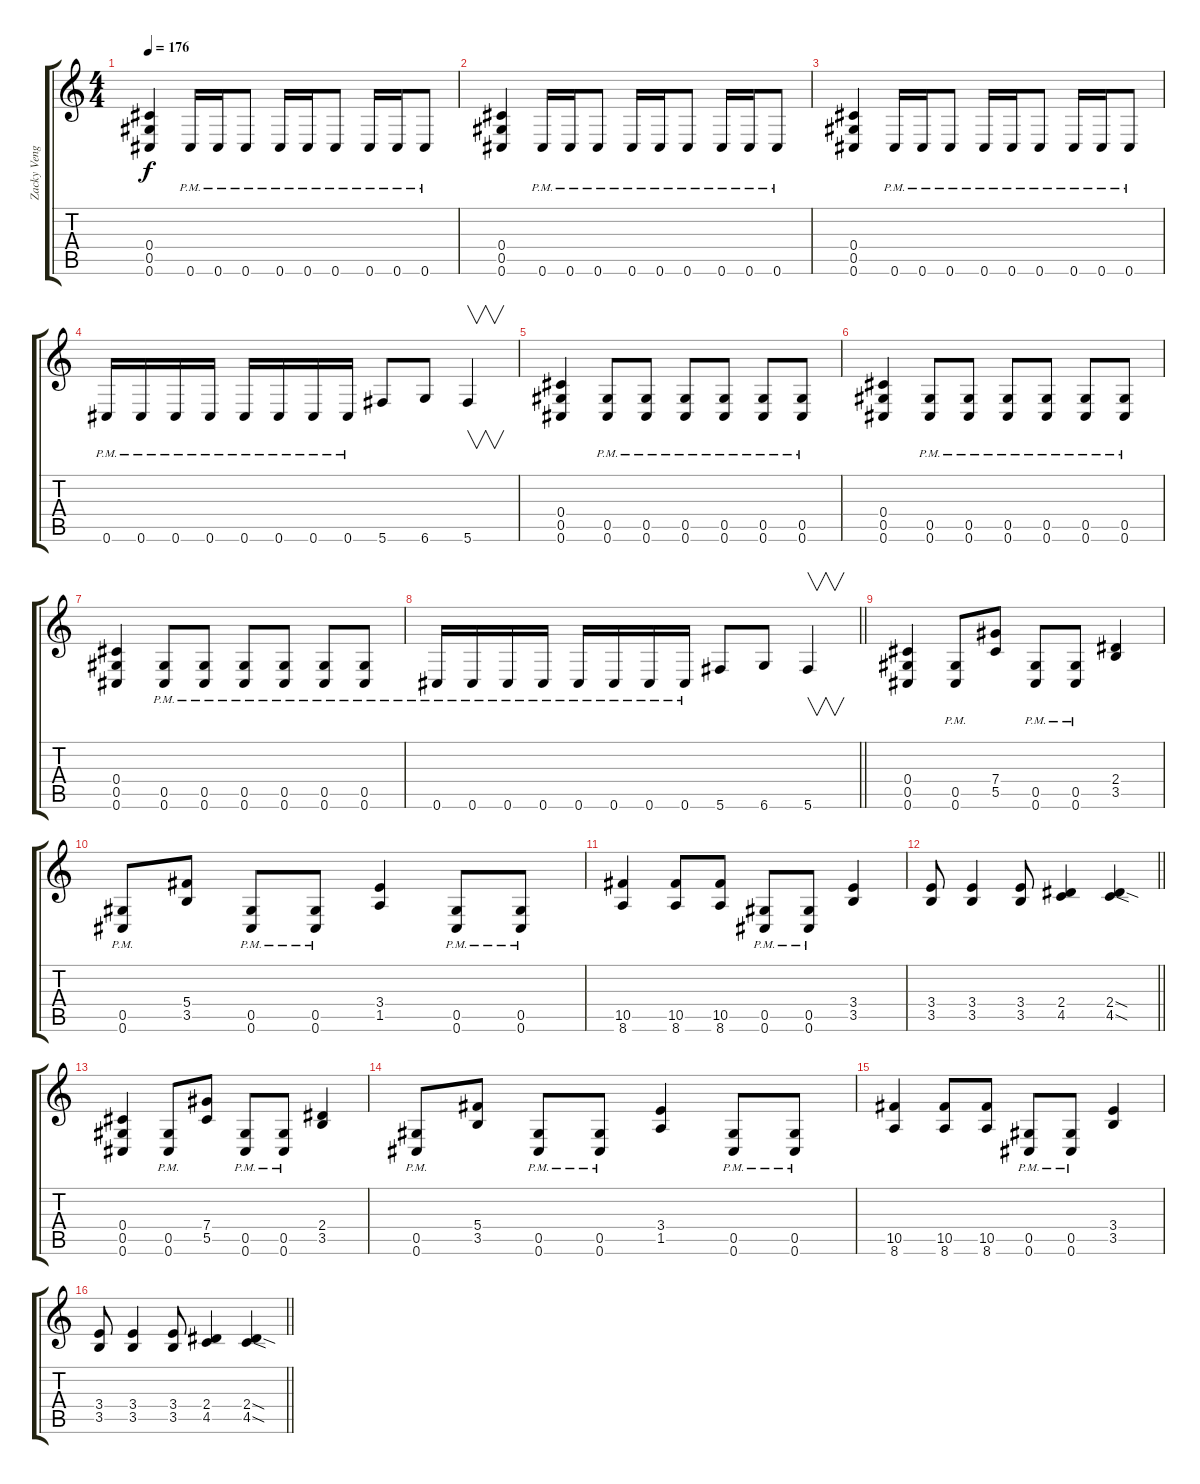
\track ("Zacky Vengeance" "Zacky Veng") {instrument distortionguitar}
\staff {score tabs}
\tuning (Eb4 Bb3 Gb3 Db3 Ab2 Db2) {hide}
\ts (4 4)
\tempo 176
\clef g2
\ks c
(0.4 0.5 0.6).4{dy f} 0.6{pm}.16 0.6{pm}.16 0.6{pm}.8 0.6{pm}.16 0.6{pm}.16 0.6{pm}.8 0.6{pm}.16 0.6{pm}.16 0.6{pm}.8 |
(0.4 0.5 0.6).4 0.6{pm}.16 0.6{pm}.16 0.6{pm}.8 0.6{pm}.16 0.6{pm}.16 0.6{pm}.8 0.6{pm}.16 0.6{pm}.16 0.6{pm}.8 |
(0.4 0.5 0.6).4 0.6{pm}.16 0.6{pm}.16 0.6{pm}.8 0.6{pm}.16 0.6{pm}.16 0.6{pm}.8 0.6{pm}.16 0.6{pm}.16 0.6{pm}.8 |
0.6{pm}.16 0.6{pm}.16 0.6{pm}.16 0.6{pm}.16 0.6{pm}.16 0.6{pm}.16 0.6{pm}.16 0.6{pm}.16 5.6.8 6.6.8 5.6.4{v} |
(0.4 0.5 0.6).4 (0.5{pm} 0.6{pm}).8 (0.5{pm} 0.6{pm}).8 (0.5{pm} 0.6{pm}).8 (0.5{pm} 0.6{pm}).8 (0.5{pm} 0.6{pm}).8 (0.5{pm} 0.6{pm}).8 |
(0.4 0.5 0.6).4 (0.5{pm} 0.6{pm}).8 (0.5{pm} 0.6{pm}).8 (0.5{pm} 0.6{pm}).8 (0.5{pm} 0.6{pm}).8 (0.5{pm} 0.6{pm}).8 (0.5{pm} 0.6{pm}).8 |
(0.4 0.5 0.6).4 (0.5{pm} 0.6{pm}).8 (0.5{pm} 0.6{pm}).8 (0.5{pm} 0.6{pm}).8 (0.5{pm} 0.6{pm}).8 (0.5{pm} 0.6{pm}).8 (0.5{pm} 0.6{pm}).8 |
\barLineRight lightlight
0.6{pm}.16 0.6{pm}.16 0.6{pm}.16 0.6{pm}.16 0.6{pm}.16 0.6{pm}.16 0.6{pm}.16 0.6{pm}.16 5.6.8 6.6.8 5.6.4{v} |
(0.4 0.5 0.6).4 (0.5{pm} 0.6{pm}).8 (7.4 5.5).8 (0.5{pm} 0.6{pm}).8 (0.5{pm} 0.6{pm}).8 (2.4 3.5).4 |
(0.5{pm} 0.6{pm}).8 (5.4 3.5).8 (0.5{pm} 0.6{pm}).8 (0.5{pm} 0.6{pm}).8 (3.4 1.5).4 (0.5{pm} 0.6{pm}).8 (0.5{pm} 0.6{pm}).8 |
(10.5 8.6).4 (10.5 8.6).8 (10.5 8.6).8 (0.5{pm} 0.6{pm}).8 (0.5{pm} 0.6{pm}).8 (3.4 3.5).4 |
\barLineRight lightlight
(3.4 3.5).8 (3.4 3.5).4 (3.4 3.5).8 (2.4 4.5).4 (2.4{sod} 4.5{sod}).4 |
(0.4 0.5 0.6).4 (0.5{pm} 0.6{pm}).8 (7.4 5.5).8 (0.5{pm} 0.6{pm}).8 (0.5{pm} 0.6{pm}).8 (2.4 3.5).4 |
(0.5{pm} 0.6{pm}).8 (5.4 3.5).8 (0.5{pm} 0.6{pm}).8 (0.5{pm} 0.6{pm}).8 (3.4 1.5).4 (0.5{pm} 0.6{pm}).8 (0.5{pm} 0.6{pm}).8 |
(10.5 8.6).4 (10.5 8.6).8 (10.5 8.6).8 (0.5{pm} 0.6{pm}).8 (0.5{pm} 0.6{pm}).8 (3.4 3.5).4 |
\barLineRight lightlight
(3.4 3.5).8 (3.4 3.5).4 (3.4 3.5).8 (2.4 4.5).4 (2.4{sod} 4.5{sod}).4
